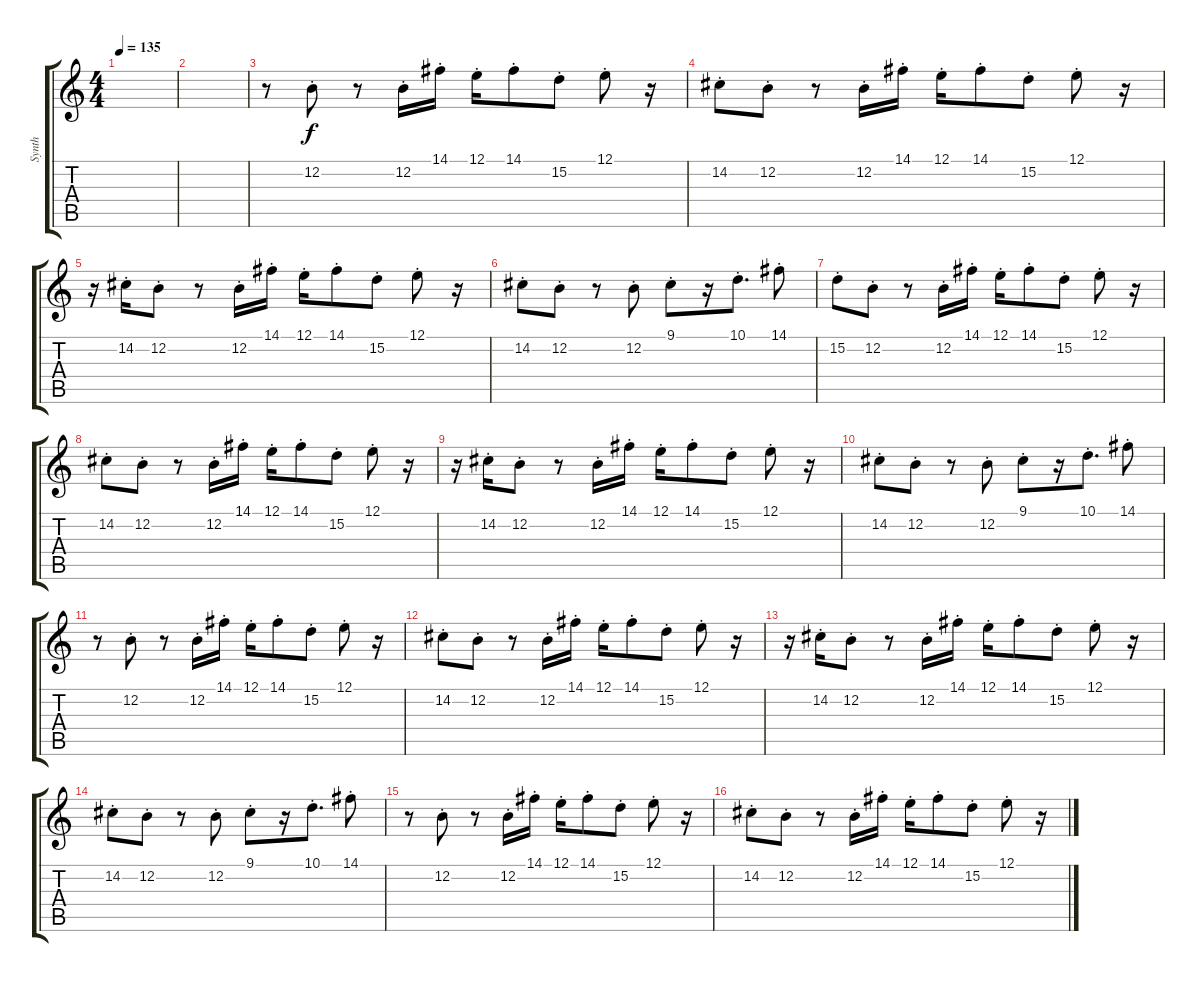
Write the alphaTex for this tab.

\track ("Synth" "Synth") {instrument pad3polysynth}
\staff {score tabs}
\tuning (E4 B3 G3 D3 A2 E2) {hide}
\ts (4 4)
\tempo 135
\clef g2
\ks c
|
|
r.8 12.2{st}.8{dy f} r.8 12.2{st}.16 14.1{st}.16 12.1{st}.16 14.1{st}.8 15.2{st}.8 12.1{st}.8 r.16 |
14.2{st}.8 12.2{st}.8 r.8 12.2{st}.16 14.1{st}.16 12.1{st}.16 14.1{st}.8 15.2{st}.8 12.1{st}.8 r.16 |
r.16 14.2{st}.16 12.2{st}.8 r.8 12.2{st}.16 14.1{st}.16 12.1{st}.16 14.1{st}.8 15.2{st}.8 12.1{st}.8 r.16 |
14.2{st}.8 12.2{st}.8 r.8 12.2{st}.8 9.1{st}.8 r.16 10.1{st}.8{d} 14.1{st}.8 |
15.2{st}.8 12.2{st}.8 r.8 12.2{st}.16 14.1{st}.16 12.1{st}.16 14.1{st}.8 15.2{st}.8 12.1{st}.8 r.16 |
14.2{st}.8 12.2{st}.8 r.8 12.2{st}.16 14.1{st}.16 12.1{st}.16 14.1{st}.8 15.2{st}.8 12.1{st}.8 r.16 |
r.16 14.2{st}.16 12.2{st}.8 r.8 12.2{st}.16 14.1{st}.16 12.1{st}.16 14.1{st}.8 15.2{st}.8 12.1{st}.8 r.16 |
14.2{st}.8 12.2{st}.8 r.8 12.2{st}.8 9.1{st}.8 r.16 10.1{st}.8{d} 14.1{st}.8 |
r.8 12.2{st}.8 r.8 12.2{st}.16 14.1{st}.16 12.1{st}.16 14.1{st}.8 15.2{st}.8 12.1{st}.8 r.16 |
14.2{st}.8 12.2{st}.8 r.8 12.2{st}.16 14.1{st}.16 12.1{st}.16 14.1{st}.8 15.2{st}.8 12.1{st}.8 r.16 |
r.16 14.2{st}.16 12.2{st}.8 r.8 12.2{st}.16 14.1{st}.16 12.1{st}.16 14.1{st}.8 15.2{st}.8 12.1{st}.8 r.16 |
14.2{st}.8 12.2{st}.8 r.8 12.2{st}.8 9.1{st}.8 r.16 10.1{st}.8{d} 14.1{st}.8 |
r.8 12.2{st}.8 r.8 12.2{st}.16 14.1{st}.16 12.1{st}.16 14.1{st}.8 15.2{st}.8 12.1{st}.8 r.16 |
14.2{st}.8 12.2{st}.8 r.8 12.2{st}.16 14.1{st}.16 12.1{st}.16 14.1{st}.8 15.2{st}.8 12.1{st}.8 r.16
